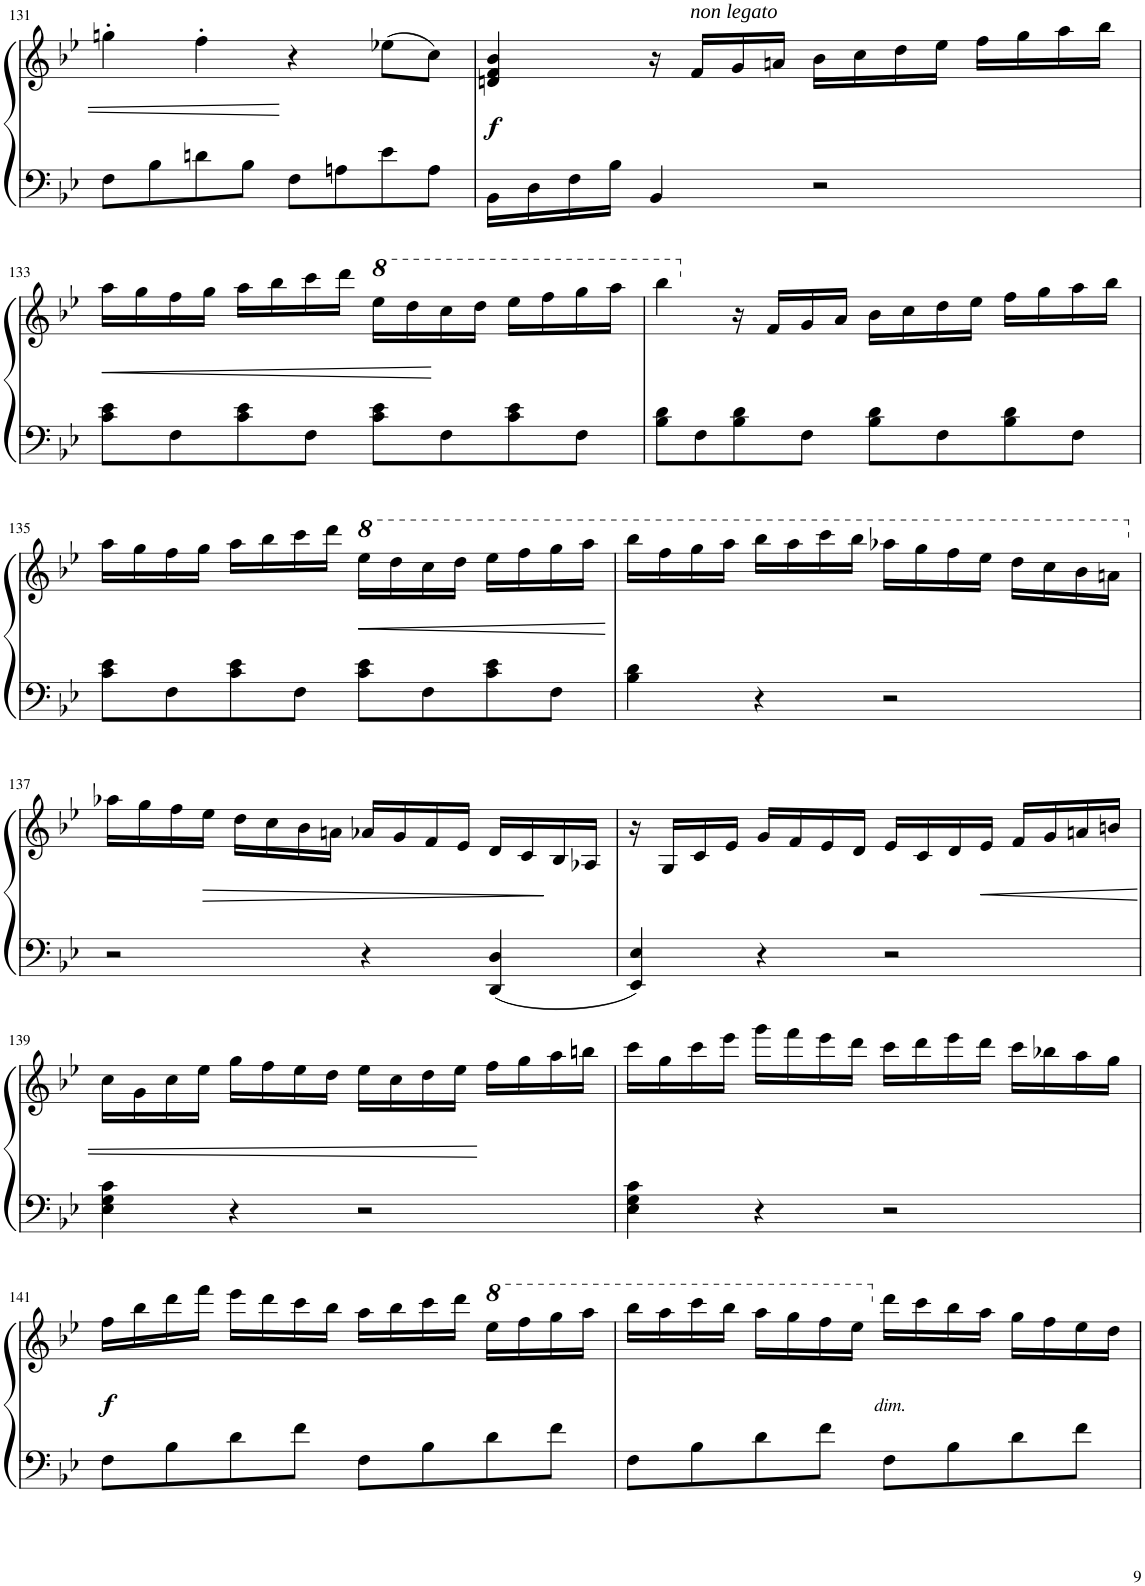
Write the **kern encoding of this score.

**kern	**kern	**dynam
*part1	*part1	*part1
*staff2	*staff1	*staff1/2
*I"Piano	*	*
*I'Pno	*	*
!!LO:PB:g=z
*clefF4	*clefG2	*
*k[b-e-]	*k[b-e-]	*
*M4/4	*M4/4	*
*met(c)	*met(c)	*
=131	=131	=131
8F\L	4ggn'\	.
8B-\	.	.
8dn\	4ff'\	.
8B-\J	.	.
8F\L	4r	.
8An\	.	.
8e-\	(8ee-X\L	.
8A\J	8cc\J)	.
=132	=132	=132
!	!	!LO:DY:b
16BB-\LL	4dn/ 4f/ 4b-/	f
16D\	.	.
16F\	.	.
16B-\JJ	.	.
4BB-/	16r	.
!	!LO:TX:a:i:t=non legato	!
.	16f/LL	.
.	16g/	.
.	16an/JJ	.
2r	16b-\LL	.
.	16cc\	.
.	16dd\	.
.	16ee-\JJ	.
.	16ff\LL	.
.	16gg\	.
.	16aa\	.
.	16bb-\JJ	.
!!LO:LB:g=z
=133	=133	=133
!	!	!LO:HP:b
8c\ 8e-\L	16aa\LL	<
.	16gg\	.
8F\	16ff\	.
.	16gg\JJ	.
8c\ 8e-\	16aa\LL	.
.	16bb-\	.
8F\J	16ccc\	.
.	16ddd\JJ	.
*	*8va	*
8c\ 8e-\L	16eee-\LL	.
.	16ddd\	.
8F\	16ccc\	[
.	16ddd\JJ	.
8c\ 8e-\	16eee-\LL	.
.	16fff\	.
8F\J	16ggg\	.
.	16aaa\JJ	.
=134	=134	=134
8B-\ 8d\L	4bbb-\	.
8F\	.	.
*	*X8va	*
8B-\ 8d\	16r	.
.	16f/LL	.
8F\J	16g/	.
.	16a/JJ	.
8B-\ 8d\L	16b-\LL	.
.	16cc\	.
8F\	16dd\	.
.	16ee-\JJ	.
8B-\ 8d\	16ff\LL	.
.	16gg\	.
8F\J	16aa\	.
.	16bb-\JJ	.
!!LO:LB:g=z
=135	=135	=135
8c\ 8e-\L	16aa\LL	.
.	16gg\	.
8F\	16ff\	.
.	16gg\JJ	.
8c\ 8e-\	16aa\LL	.
.	16bb-\	.
8F\J	16ccc\	.
.	16ddd\JJ	.
*	*8va	*
8c\ 8e-\L	16eee-\LL	.
!	!	!LO:HP:b
.	16ddd\	<
8F\	16ccc\	.
.	16ddd\JJ	.
8c\ 8e-\	16eee-\LL	.
.	16fff\	.
8F\J	16ggg\	.
.	16aaa\JJ	.
.	.	[
=136	=136	=136
4B-\ 4d\	16bbb-\LL	.
.	16fff\	.
.	16ggg\	.
.	16aaa\JJ	.
4r	16bbb-\LL	.
.	16aaa\	.
.	16cccc\	.
.	16bbb-\JJ	.
2r	16aaa-X\LL	.
.	16ggg\	.
.	16fff\	.
.	16eee-\JJ	.
.	16ddd\LL	.
.	16ccc\	.
.	16bb-\	.
.	16aan\JJ	.
!!LO:LB:g=z
=137	=137	=137
*	*X8va	*
2r	16aa-X\LL	.
.	16gg\	.
.	16ff\	.
!	!	!LO:HP:b
.	16ee-\JJ	>
.	16dd\LL	.
.	16cc\	.
.	16b-\	.
.	16an\JJ	.
4r	16a-X/LL	.
.	16g/	.
.	16f/	.
.	16e-/JJ	.
4DD/ 4D/	16d/LL	.
.	16c/	.
.	16B-/	]
.	16A-X/JJ	.
=138	=138	=138
4EE-/ 4E-/	16r	.
.	16G/LL	.
.	16c/	.
.	16e-/JJ	.
4r	16g/LL	.
.	16f/	.
.	16e-/	.
.	16d/JJ	.
2r	16e-/LL	.
.	16c/	.
.	16d/	.
!	!	!LO:HP:b
.	16e-/JJ	<
.	16f/LL	.
.	16g/	.
.	16an/	.
.	16bn/JJ	.
!!LO:LB:g=z
=139	=139	=139
4E-\ 4G\ 4c\	16cc\LL	.
.	16g\	.
.	16cc\	.
.	16ee-\JJ	.
4r	16gg\LL	.
.	16ff\	.
.	16ee-\	.
.	16dd\JJ	.
2r	16ee-\LL	.
.	16cc\	.
.	16dd\	.
.	16ee-\JJ	.
.	16ff\LL	[
.	16gg\	.
.	16aa\	.
.	16bbn\JJ	.
=140	=140	=140
4E-\ 4G\ 4c\	16ccc\LL	.
.	16gg\	.
.	16ccc\	.
.	16eee-\JJ	.
4r	16ggg\LL	.
.	16fff\	.
.	16eee-\	.
.	16ddd\JJ	.
2r	16ccc\LL	.
.	16ddd\	.
.	16eee-\	.
.	16ddd\JJ	.
.	16ccc\LL	.
.	16bb-X\	.
.	16aa\	.
.	16gg\JJ	.
!!LO:LB:g=z
=141	=141	=141
!	!	!LO:DY:b
8F\L	16ff\LL	f
.	16bb-\	.
8B-\	16ddd\	.
.	16fff\JJ	.
8d\	16eee-\LL	.
.	16ddd\	.
8f\J	16ccc\	.
.	16bb-\JJ	.
8F\L	16aa\LL	.
.	16bb-\	.
8B-\	16ccc\	.
.	16ddd\JJ	.
*	*8va	*
8d\	16eee-\LL	.
.	16fff\	.
8f\J	16ggg\	.
.	16aaa\JJ	.
=142	=142	=142
8F\L	16bbb-\LL	.
.	16aaa\	.
8B-\	16cccc\	.
.	16bbb-\JJ	.
8d\	16aaa\LL	.
.	16ggg\	.
8f\J	16fff\	.
.	16eee-\JJ	.
*	*X8va	*
!	!	!LO:DY:b
8F\L	16ddd\LL	other-dynamics
.	16ccc\	.
8B-\	16bb-\	.
.	16aa\JJ	.
8d\	16gg\LL	.
.	16ff\	.
8f\J	16ee-\	.
.	16dd\JJ	.
=	=	=
*-	*-	*-
